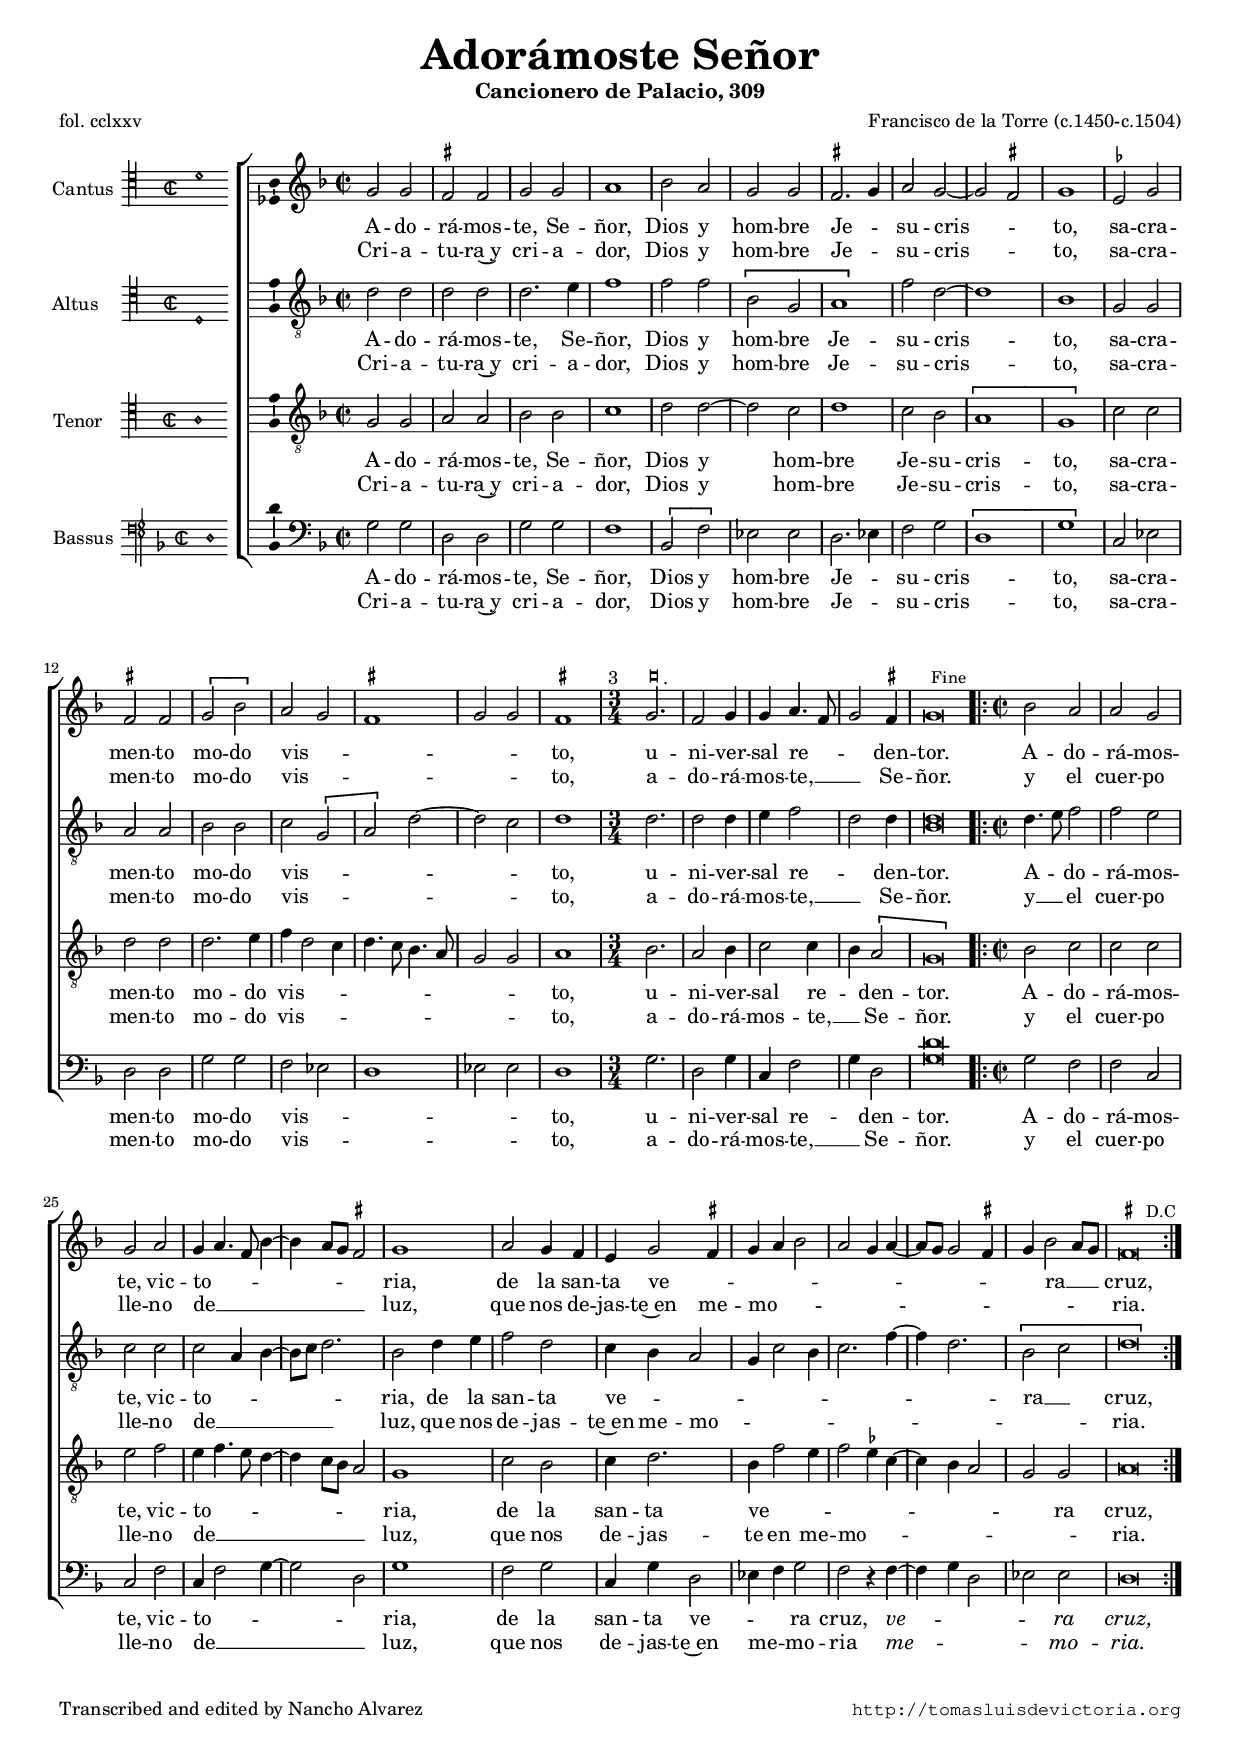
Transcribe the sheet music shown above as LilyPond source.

\version "2.22.0"

#(set-default-paper-size "a4")
#(set-global-staff-size 16.2)
#(ly:set-option 'point-and-click #f)
%mobile -s15.5 -i3.2

italicas=\override LyricText.font-shape = #'italic
rectas=\override LyricText.font-shape = #'upright
ss=\once \set suggestAccidentals = ##t
incipitwidth = 18
mtempo={\tempo 4 = 100}
mtempob={\tempo 4 = 75}
mtempoc={\tempo 4 = 150}
mt=#(define-music-function (offset) (number?) ; move lyric text
      #{ \once \override LyricText.X-offset = -$offset #})

htitle="Adorámoste Señor"
hcomposer="de la Torre"

\header {
	title=\markup{\fontsize #3 "Adorámoste Señor"}
	subtitle="Cancionero de Palacio, 309"
%	subsubtitle=\markup{\null \vspace #1 }
	composer="Francisco de la Torre (c.1450-c.1504)"
        pdfauthor=\composer
	%opus="(-)"
	poet=\markup{\fontsize #0 "fol. cclxxv"}
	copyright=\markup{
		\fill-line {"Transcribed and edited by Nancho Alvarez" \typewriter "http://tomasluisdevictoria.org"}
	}
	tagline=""
}

global={\key c \major \time 2/2 \skip 1*17
        \override Score.RehearsalMark.self-alignment-X=#RIGHT
        \mtempoc
        \time 3/4 \skip 1*3/4*4 \mtempob \skip 1*3/4 \bar ".|:"
	\mark \markup{\fontsize #-3 "Fine  "}
        \mtempo
        \time 2/2 \skip 1*13
	\bar ":|."
	\mark \markup{\fontsize #-3 "D.C"}
}

cantus=\relative c'{
        % sigo más o menos las semitonias de Orlando Consort
	d2 d
	\ss cis cis
	d d
	e1
	f2 e
	d d
	\ss cis2. d4
	e2 d ~
	d \ss cis
	d1
	\ss bes2 d
	\ss cis cis
	\[d2 f\]
	e2 d
	\ss cis1
	d2 d
	\ss cis1
	\once \override TextScript.X-offset=#-4.5
	s4*0^\markup{"3     " \raise #1 \musicglyph #"noteheads.sM1mensural" "."}
	d2.
	c2 d4
	d4 e4. c8 % Orlando Consort cis
	d2 \ss cis4
	d\breve*3/8 % calderon
	
	f2 e
	e d
	d e
	d4 e4. c8 f4 ~
	f4 e8 d \ss cis2
	d1
	e2 d4 c
	b d2 \ss cis4 % OC bes
	d e f2
	e d4 e ~
	e8 d d2 \ss cis4
	d4 f2 e8 d
	\ss cis\breve*1/2
}

altus=\relative c'{
	a2 a
	a a
	a2. b4
	c1
	c2 c
	\[f,2 d
	e1\]
	c'2 a2 ~
	a1
	f1
	d2 d
	e e
	f f
	g \[d2
	e\] a ~
	a g % barbieri gis
	a1
	a2.
	a2 a4
	b4 c2 % barbieri bes
	a2 a4
	<a f>\breve*3/8
	a4. b8 c2 % orlando consort bes, aquí y en más sitios.
	c b
	g g
	g e4 f ~
	f8 g a2.
	f2 a4 b
	c2 a
	g4 f e2
	d4 g2 f4
	g2. c4 ~
	c a2.
	\[f2 g
	a\breve*1/2\]
}

tenor=\relative c{
	d2 d
	e e
	f f
	g1
	a2 a ~
	a g % barbieri gis
	a1
	g2 f
	\[e1
	d\]
	g2 g
	a a
	a2. b4
	c4 a2 g4 % barbieri gis
	a4. g8 f4. e8
	d2 d
	e1
	f2.
	e2 f4
	g2 g4
	f4 \[e2
	d\breve*3/8\]
	f2 g
	g g
	b c
	b4 c4. b8 a4 ~
	a4 g8 f e2
	d1
	g2 f
	g4 a2.
	f4 c'2 b4
	c2 \ss bes4 g4 ~ 
	g4 f e2
	d d
	e\breve*1/2
}

bassus=\relative c{
	d2 d
	a a
	d d
	c1
	\[f,2 c'\]
	bes2 bes
	a2. bes4 % ennegrecidas
	c2 d
	\[a1
	d\]
	g,2 bes
	a a
	d d
	c bes
	a1
	bes2 bes
	a1
	d2.
	a2 d4
	g,4 c2
	% R1*3/4 parece que hay un silencio, no sé cómo interpretar ese signo.
	d4 a2
	<d a'>\breve*3/8 % Barbieri lo interpreta como ligadura, para mí es un divisi.
	d2 c
	c g
	g c
	g4 c2 d4 ~
	d2 a
	d1
	c2 d
	g,4 d' a2
	bes4 c d2
	c r4 c4 ~ % este silencio será un puntillo?
	c4 d4 a2
	bes2 bes
	a\breve*1/2
}

% tengo que romper las ligaduras para encajar el texto, si no no encaja

textocantus=\lyricmode{
A -- do -- rá -- mos -- te, Se -- ñor,
Dios y hom -- bre Je -- _ su -- cris -- _ to,
sa -- cra -- men -- to mo -- do vis -- _ _ _ _ to,
u -- ni -- ver -- sal re -- _ _ den -- tor.

A -- do -- rá -- mos -- te, vic -- to -- _ _ _ _ _ _ ria, % vitoria
de la san -- ta ve -- _ _ _ _ _ _ _ _ _ _ _ ra __ _ _ cruz,
}
textocantusb=\lyricmode{
Cri -- a -- tu -- ra~y cri -- a -- dor,
Dios y hom -- bre Je -- _ su -- cris -- _ to,
sa -- cra -- men -- to mo -- do vis -- _ _ _ _ to,
a -- do -- rá -- mos -- te, __ _ _ Se -- ñor.

y el cuer -- po lle -- no de __ _ _ _ _ _ _ luz,
que nos de -- jas -- te~en me -- mo -- _ _ _ _ _ _ _ _ _ _ _ _ ria.
}

textoaltus=\lyricmode{
A -- do -- rá -- mos -- te, Se -- ñor,
Dios y hom -- bre Je -- su -- cris -- to,
sa -- cra -- men -- to mo -- do vis -- _ _ _ _ to,
u -- ni -- ver -- sal re -- _ den -- tor.

A -- _ do -- rá -- mos -- te, vic -- to -- _ _ _ _ ria,
de la san -- ta ve -- _ _ _ _ _ _ _ _ ra __ _ cruz,
}
textoaltusb=\lyricmode{
Cri -- a -- tu -- ra~y cri -- a -- dor,
Dios y hom -- bre Je -- su -- cris -- to,
sa -- cra -- men -- to mo -- do vis -- _ _ _ _ to,
a -- do -- rá -- mos -- te, __ _ Se -- ñor.

y __ _ el cuer -- po lle -- no de __ _ _ _ _ luz,
que nos de -- jas -- te~en me -- mo -- _ _ _ _ _ _ _ _ ria.
}

textotenor=\lyricmode{
A -- do -- rá -- mos -- te, Se -- ñor,
Dios y hom -- bre Je -- su -- cris -- to,
sa -- cra -- men -- to mo -- do \mt #.5 vis -- _ _ _ _ _ _ _ _ to,
u -- ni -- ver -- sal re -- _ den -- tor.

A -- do -- rá -- mos -- te, vic -- to -- _ _ _ _ _ _ ria, % vitoria
de la san -- ta ve -- _ _ _ _ _ _ _ _ ra cruz,
}
textotenorb=\lyricmode{
Cri -- a -- tu -- ra~y cri -- a -- dor,
Dios y hom -- bre Je -- su -- cris -- to,
sa -- cra -- men -- to mo -- do \mt #.5 vis -- _ _ _ _ _ _ _ _ to,
a -- do -- rá -- mos -- te, __ _ Se -- ñor.

y el cuer -- po lle -- no de __ _ _ _ _ _ _ luz,
que nos de -- jas -- te en me -- mo -- _ _ _ _ _ _ ria.
}

textobassus=\lyricmode{
A -- do -- rá -- mos -- te, Se -- ñor,
\mt #1.3 Dios y hom -- bre Je -- _ su -- cris -- _ to,
sa -- cra -- men -- to mo -- do vis -- _ _ _ _ to,
u -- ni -- ver -- sal re -- _ den -- tor.

A -- do -- rá -- mos -- te, vic -- to -- _ _ _ ria, % vitoria
de la san -- ta ve -- _ _ ra cruz, \italicas ve -- _ _ _ ra cruz, \rectas
}
textobassusb=\lyricmode{
Cri -- a -- tu -- ra~y cri -- a -- dor,
\mt #1.3 Dios y hom -- bre Je -- _ su -- cris -- _ to,
sa -- cra -- men -- to mo -- do vis -- _ _ _ _ to,
a -- do -- rá -- mos -- te, __ _ Se -- ñor.

y el cuer -- po lle -- no de __ _ _ _ luz,
que nos de -- jas -- te~en me -- _ mo -- ria
\italicas me -- _ _ _ mo -- ria.
}


incipitcantus=\markup{
	\score{
		{ 
		\set Staff.instrumentName="Cantus "
		\override NoteHead.style = #'neomensural
		\override Staff.TimeSignature.style = #'neomensural
		\cadenzaOn 
		\clef "petrucci-c4"
		\key c \major
		\time 2/2
                d'1
		} 

	\layout { line-width=\incipitwidth indent = 0 }
	}
}

incipitaltus=\markup{
	\score{
		{ 
		\set Staff.instrumentName="Altus    "
		\override NoteHead.style = #'neomensural 
		\override Staff.TimeSignature.style = #'neomensural
		\cadenzaOn 
		\clef "petrucci-c4"
		\key c \major
		\time 2/2
                d1
		} 
	\layout { line-width=\incipitwidth indent = 0 }
	}
}


incipittenor=\markup{
	\score{
		{ 
		\set Staff.instrumentName="Tenor   "
		\override NoteHead.style = #'neomensural 
		\override Staff.TimeSignature.style = #'neomensural
		\cadenzaOn 
		\clef "petrucci-c4"
		\key c \major
		\time 2/2
                a1
		} 
	\layout { line-width=\incipitwidth indent=0 }
	}
}

incipitbassus=\markup{
	\score{
		{ 
		\set Staff.instrumentName="Bassus "
		\override NoteHead.style = #'neomensural
		\override Staff.TimeSignature.style = #'neomensural
		\cadenzaOn 
		\clef "petrucci-f4"
		\key f \major % bemol solo en el bajo
		\time 2/2
                d1
		} 
	\layout { line-width=\incipitwidth indent = 0 }
	}
}

%\layout {
%       \context {\Voice
%               \remove Ligature_bracket_engraver
%               \consists Mensural_ligature_engraver
%       }
%       line-width=\incipitwidth
%       indent = 0
%}

\score {\transpose c f{
\new ChoirStaff<<

	\new Staff <<\global
	\new Voice="v1" {
		\set Staff.instrumentName=\incipitcantus
		\clef "treble"
		\cantus }
	\new Lyrics \lyricsto "v1" {\textocantus }
	\new Lyrics \lyricsto "v1" {\textocantusb }
	>>

	\new Staff <<\global
	\new Voice="v2" {
		\set Staff.instrumentName=\incipitaltus
		\clef "G_8"
		\altus }
	\new Lyrics \lyricsto "v2" {\textoaltus }
	\new Lyrics \lyricsto "v2" {\textoaltusb }
	>>
	
	\new Staff <<\global
	\new Voice="v3" {
		\set Staff.instrumentName=\incipittenor
		\clef "G_8"
		\tenor }
	\new Lyrics \lyricsto "v3" {\textotenor }
	\new Lyrics \lyricsto "v3" {\textotenorb }
	>>

	\new Staff <<\global
	\new Voice="v4" {
		\set Staff.instrumentName=\incipitbassus
		\clef "bass"
		\bassus }
	\new Lyrics \lyricsto "v4" {\textobassus }
	\new Lyrics \lyricsto "v4" {\textobassusb }
	>>
	
>>

	} % transpose

\layout{ 
	\context {\Lyrics 
		\override VerticalAxisGroup.staff-affinity = #UP
		\override VerticalAxisGroup.nonstaff-relatedstaff-spacing =
			#'((basic-distance . 0) (minimum-distance . 0) (padding . 1))
		\override LyricText.font-size = #1.2
		\override LyricHyphen.minimum-distance = #0.5
	}
	\context {\Score 
		tempoHideNote = ##t
		\override BarNumber.padding = #2 
	}
	\context {\Voice 
		%melismaBusyProperties = #'()
		%autoBeaming = ##f
	}
	\context {\Staff 
                %\RemoveEmptyStaves
                %\override VerticalAxisGroup.remove-first = ##t
		\override VerticalAxisGroup.staff-staff-spacing =
			#'((basic-distance . 11) (minimum-distance . 0) (padding . 1))
		\consists Ambitus_engraver 
		\override LigatureBracket.padding = #1
	}
}

%\midi { \mtempo }

}


\paper{
	evenHeaderMarkup=\markup  \fill-line { \fromproperty #'page:page-number-string \htitle \hcomposer }
	oddHeaderMarkup= \markup  \fill-line { \on-the-fly #not-first-page \hcomposer \on-the-fly #not-first-page \htitle \on-the-fly #not-first-page \fromproperty #'page:page-number-string }
	%system-count=20
	page-count = 1
	ragged-last-bottom = ##f
	indent=3.2\cm
	system-system-spacing =
	#'((basic-distance . 17) (minimum-distance . 0) (padding . 0))
	top-system-spacing = % header
	#'((basic-distance . 8) (minimum-distance . 0) (padding . 0))
	last-bottom-spacing = % footer
	#'((basic-distance . 14) (minimum-distance . 0) (padding . 0))
	markup-system-spacing.padding = #1.5
}
